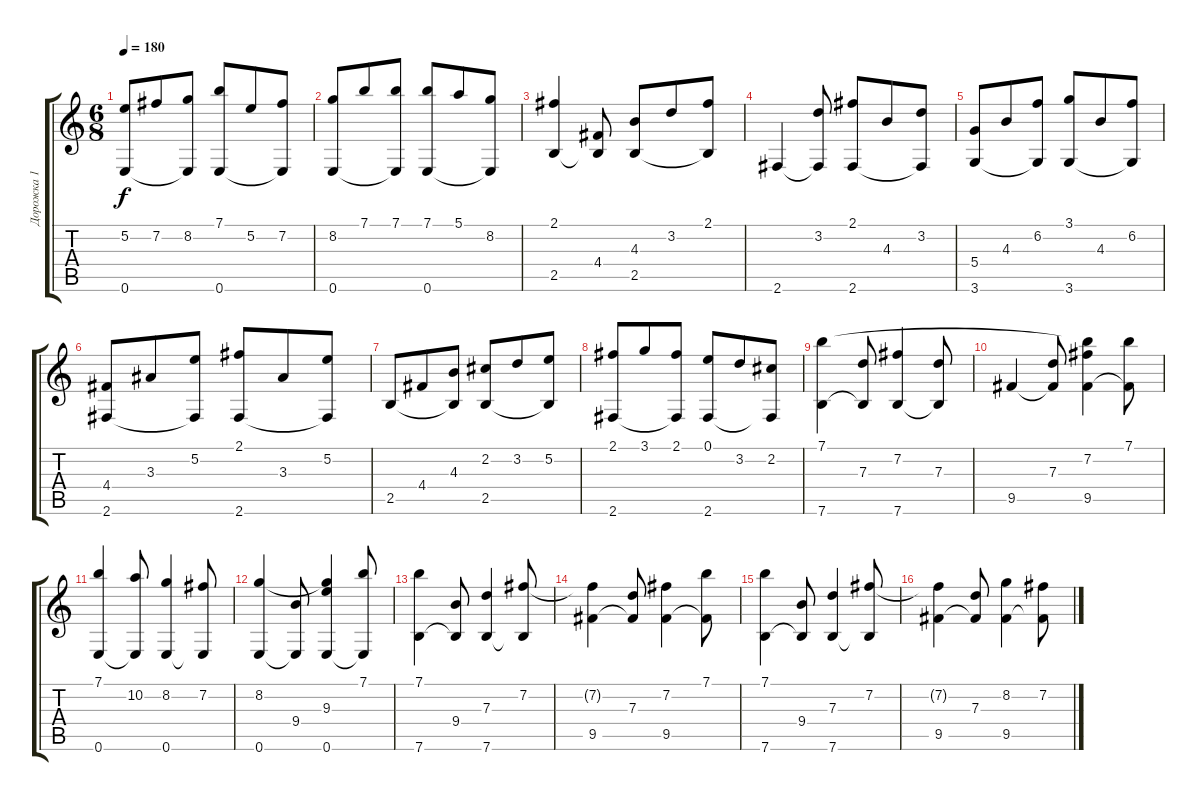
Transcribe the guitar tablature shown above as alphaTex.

\track ("Дорожка 1" "Дорожка 1") {instrument acousticguitarnylon}
\staff {score tabs}
\tuning (E4 B3 G3 D3 A2 E2) {hide}
\ts (6 8)
\tempo 180
\clef g2
\ks aminor
(5.2 0.6).8{dy f} 7.2.8 (8.2 0.6{t}).8 (7.1 0.6).8 5.2.8 (7.2 0.6{t}).8 |
(8.2 0.6).8 7.1.8 (7.1 0.6{t}).8 (7.1 0.6).8 5.1.8 (8.2 0.6{t}).8 |
(2.1 2.5).4 (4.4 2.5{t}).8 (4.3 2.5).8 3.2.8 (2.1 2.5{t}).8 |
2.6.4 (3.2 2.6{t}).8 (2.1 2.6).8 4.3.8 (3.2 2.6{t}).8 |
(5.4 3.6).8 4.3.8 (6.2 3.6{t}).8 (3.1 3.6).8 4.3.8 (6.2 3.6{t}).8 |
(4.4 2.6).8 3.3.8 (5.2 2.6{t}).8 (2.1 2.6).8 3.3.8 (5.2 2.6{t}).8 |
2.5.8 4.4.8 (4.3 2.5{t}).8 (2.2 2.5).8 3.2.8 (5.2 2.5{t}).8 |
(2.1 2.6).8 3.1.8 (2.1 2.6{t}).8 (0.1 2.6).8 3.2.8 (2.2 2.6{t}).8 |
(7.1 7.6).4 (7.3 7.6{t}).8 (7.2 7.6).4 (7.3 7.6{t}).8 |
9.5.4 (7.3 9.5{t}).8 (7.1{t} 7.2 9.5).4 (7.1 9.5{t}).8 |
(7.1 0.6).4 (10.2 0.6{t}).8 (8.2 0.6).4 (7.2 0.6{t}).8 |
(8.2 0.6).4 (9.4 0.6{t}).8 (8.2{t} 9.3 0.6).4 (7.1 0.6{t}).8 |
(7.1 7.6).4 (9.4 7.6{t}).8 (7.3 7.6).4 (7.2 7.6{t}).8 |
(7.2{t} 9.5).4 (7.3 9.5{t}).8 (7.2 9.5).4 (7.1 9.5{t}).8 |
(7.1 7.6).4 (9.4 7.6{t}).8 (7.3 7.6).4 (7.2 7.6{t}).8 |
(7.2{t} 9.5).4 (7.3 9.5{t}).8 (8.2 9.5).4 (7.2 9.5{t}).8
